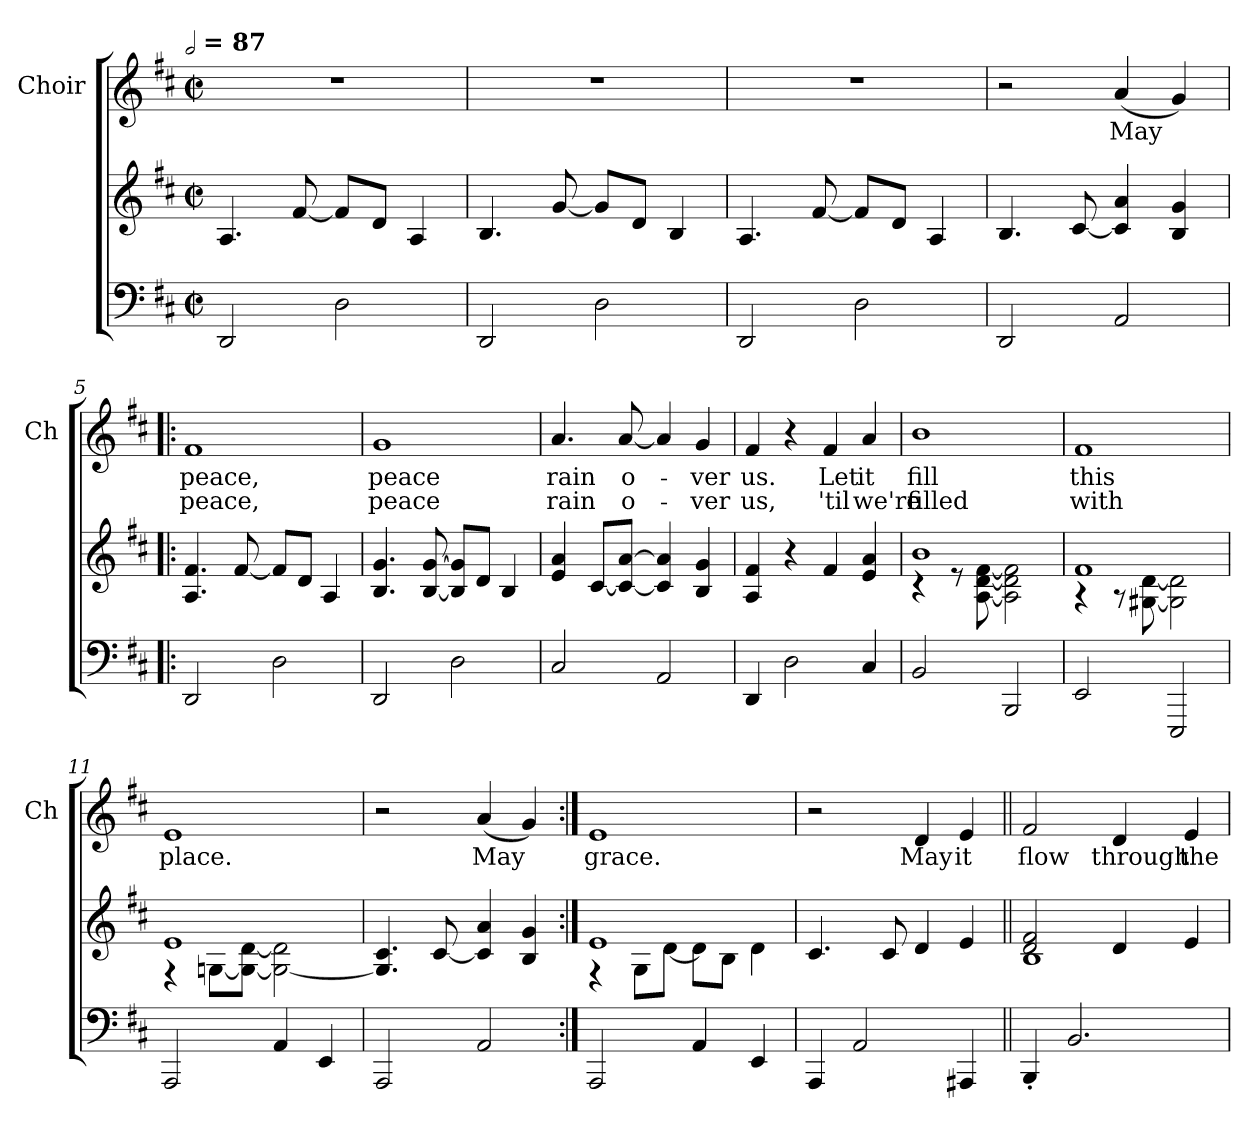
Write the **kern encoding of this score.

**kern	**kern	**kern	**text	**text
*part2	*part2	*part1	*part1	*part1
*staff3	*staff2	*staff1	*staff1	*staff1
*	*	*I"Choir	*	*
*	*	*I'Ch	*	*
*clefF4	*clefG2	*clefG2	*	*
*k[f#c#]	*k[f#c#]	*k[f#c#]	*	*
!!LO:TX:omd:t=[half] = 87
*M2/2	*M2/2	*M2/2	*	*
*met(c|)	*met(c|)	*met(c|)	*	*
*MM174	*MM174	*MM174	*	*
=1	=1	=1	=1	=1
2DD/	4.A/	1r	.	.
.	[8f#/	.	.	.
2D\	8f#L]	.	.	.
.	8dJ	.	.	.
.	4A/	.	.	.
=2	=2	=2	=2	=2
2DD/	4.B/	1r	.	.
.	[8g/	.	.	.
2D\	8gL]	.	.	.
.	8dJ	.	.	.
.	4B/	.	.	.
=3	=3	=3	=3	=3
2DD/	4.A/	1r	.	.
.	[8f#/	.	.	.
2D\	8f#L]	.	.	.
.	8dJ	.	.	.
.	4A/	.	.	.
=4	=4	=4	=4	=4
2DD/	4.B/	2r	.	.
.	[8c#/	.	.	.
2AA/	4c#]/ 4a/	(<4a/	May	.
.	4B/ 4g/	4g/)	.	.
!!LO:LB:g=z
=5!|:	=5!|:	=5!|:	=5!|:	=5!|:
2DD/	4.A/ 4.f#/	1f#	peace,	peace,
.	[8f#/	.	.	.
2D\	8f#L]	.	.	.
.	8dJ	.	.	.
.	4A/	.	.	.
=6	=6	=6	=6	=6
2DD/	4.B/ 4.g/	1g	peace	peace
.	[8B/ [8g/	.	.	.
2D\	8B] 8g]L	.	.	.
.	8dJ	.	.	.
.	4B/	.	.	.
=7	=7	=7	=7	=7
2C#/	4e/ 4a/	4.a/	rain	rain
.	[8c#L	.	.	.
.	8c#_ [8aJ	[8a/	o-	o-
2AA/	4c#]/ 4a]/	4a/]	.	.
.	4B/ 4g/	4g/	-ver	-ver
=8	=8	=8	=8	=8
4DD/	4A/ 4f#/	4f#/	us.	us,
2D\	4r	4r	.	.
.	4f#/	4f#/	Let	'til
4C#/	4e/ 4a/	4a/	it	we're
!!LO:LB:g=z
=9	=9	=9	=9	=9
*	*^	*	*	*
2BB/	1b	4r	1b	fill	filled
.	.	8r	.	.	.
.	.	[8A\ [8d\ [8f#\	.	.	.
2BBB/	.	2A]\ 2d]\ 2f#]\	.	.	.
=10	=10	=10	=10	=10	=10
2EE/	1f#	4r	1f#	this	with
.	.	8r	.	.	.
.	.	[8G#X\ [8d\	.	.	.
2EEE/	.	2G#]\ 2d]\	.	.	.
=11	=11	=11	=11	=11	=11
2AAA/	1e	4r	1e	place.	.
.	.	[8GnL	.	.	.
.	.	8G_ [8dJ	.	.	.
4AA/	.	2G_\ 2d]\	.	.	.
4EE/	.	.	.	.	.
*	*v	*v	*	*	*
=12	=12	=12	=12	=12
2AAA/	(>4.G]/ 4.c#/	2r	.	.
.	[8c#/	.	.	.
2AA/	4c#]/ 4a/	(<4a/	May	.
.	4B/ 4g/	4g/)	.	.
=13:|!	=13:|!	=13:|!	=13:|!	=13:|!
*	*^	*	*	*
2AAA/	1e	4r	1e	grace.	.
.	.	8GL	.	.	.
.	.	[8dJ	.	.	.
4AA/	.	8dL]	.	.	.
.	.	8BJ	.	.	.
4EE/	.	4d\	.	.	.
*	*v	*v	*	*	*
!!LO:PB:g=z
=14	=14	=14	=14	=14
4AAA/	(<4.c#/	2r	.	.
2AA/	.	.	.	.
.	8c#/	.	.	.
.	4d/	4d/	May	.
4AAA#X/	4e/	4e/	it	.
=15||	=15||	=15||	=15||	=15||
*	*^	*	*	*
4BBB'/	2d/ 2f#/	1B	2f#/	flow	.
2.BB/	.	.	.	.	.
.	4d/	.	4d/	through	.
.	4e/	.	4e/	the	.
*	*v	*v	*	*	*
=	=	=	=	=
*-	*-	*-	*-	*-
